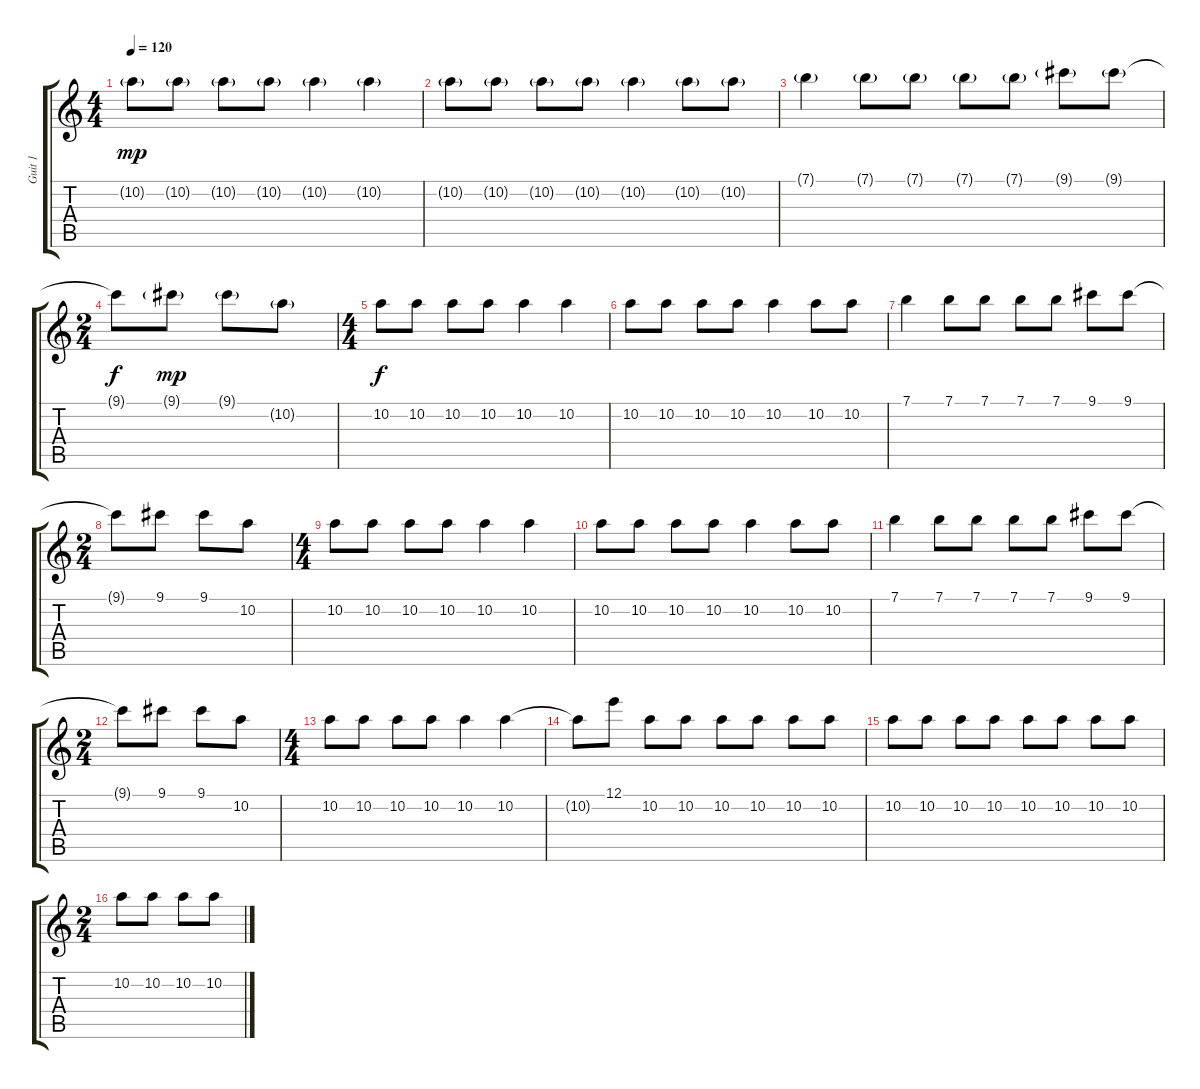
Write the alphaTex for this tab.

\track ("Guit 1" "Guit 1") {instrument electricguitarjazz}
\staff {score tabs}
\tuning (E4 B3 G3 D3 A2 E2) {hide}
\ts (4 4)
\tempo 120
\clef g2
\ks c
10.2{g}.8{dy mp} 10.2{g}.8 10.2{g}.8 10.2{g}.8 10.2{g}.4 10.2{g}.4 |
10.2{g}.8 10.2{g}.8 10.2{g}.8 10.2{g}.8 10.2{g}.4 10.2{g}.8 10.2{g}.8 |
7.1{g}.4 7.1{g}.8 7.1{g}.8 7.1{g}.8 7.1{g}.8 9.1{g}.8 9.1{g}.8 |
\ts (2 4)
9.1{t}.8{dy f} 9.1{g}.8{dy mp} 9.1{g}.8 10.2{g}.8 |
\ts (4 4)
\section ("" "")
10.2.8{dy f} 10.2.8 10.2.8 10.2.8 10.2.4 10.2.4 |
10.2.8 10.2.8 10.2.8 10.2.8 10.2.4 10.2.8 10.2.8 |
7.1.4 7.1.8 7.1.8 7.1.8 7.1.8 9.1.8 9.1.8 |
\ts (2 4)
9.1{t}.8 9.1.8 9.1.8 10.2.8 |
\ts (4 4)
10.2.8 10.2.8 10.2.8 10.2.8 10.2.4 10.2.4 |
10.2.8 10.2.8 10.2.8 10.2.8 10.2.4 10.2.8 10.2.8 |
7.1.4 7.1.8 7.1.8 7.1.8 7.1.8 9.1.8 9.1.8 |
\ts (2 4)
9.1{t}.8 9.1.8 9.1.8 10.2.8 |
\ts (4 4)
10.2.8 10.2.8 10.2.8 10.2.8 10.2.4 10.2.4 |
10.2{t}.8 12.1.8 10.2.8 10.2.8 10.2.8 10.2.8 10.2.8 10.2.8 |
10.2.8 10.2.8 10.2.8 10.2.8 10.2.8 10.2.8 10.2.8 10.2.8 |
\ts (2 4)
10.2.8 10.2.8 10.2.8 10.2.8
